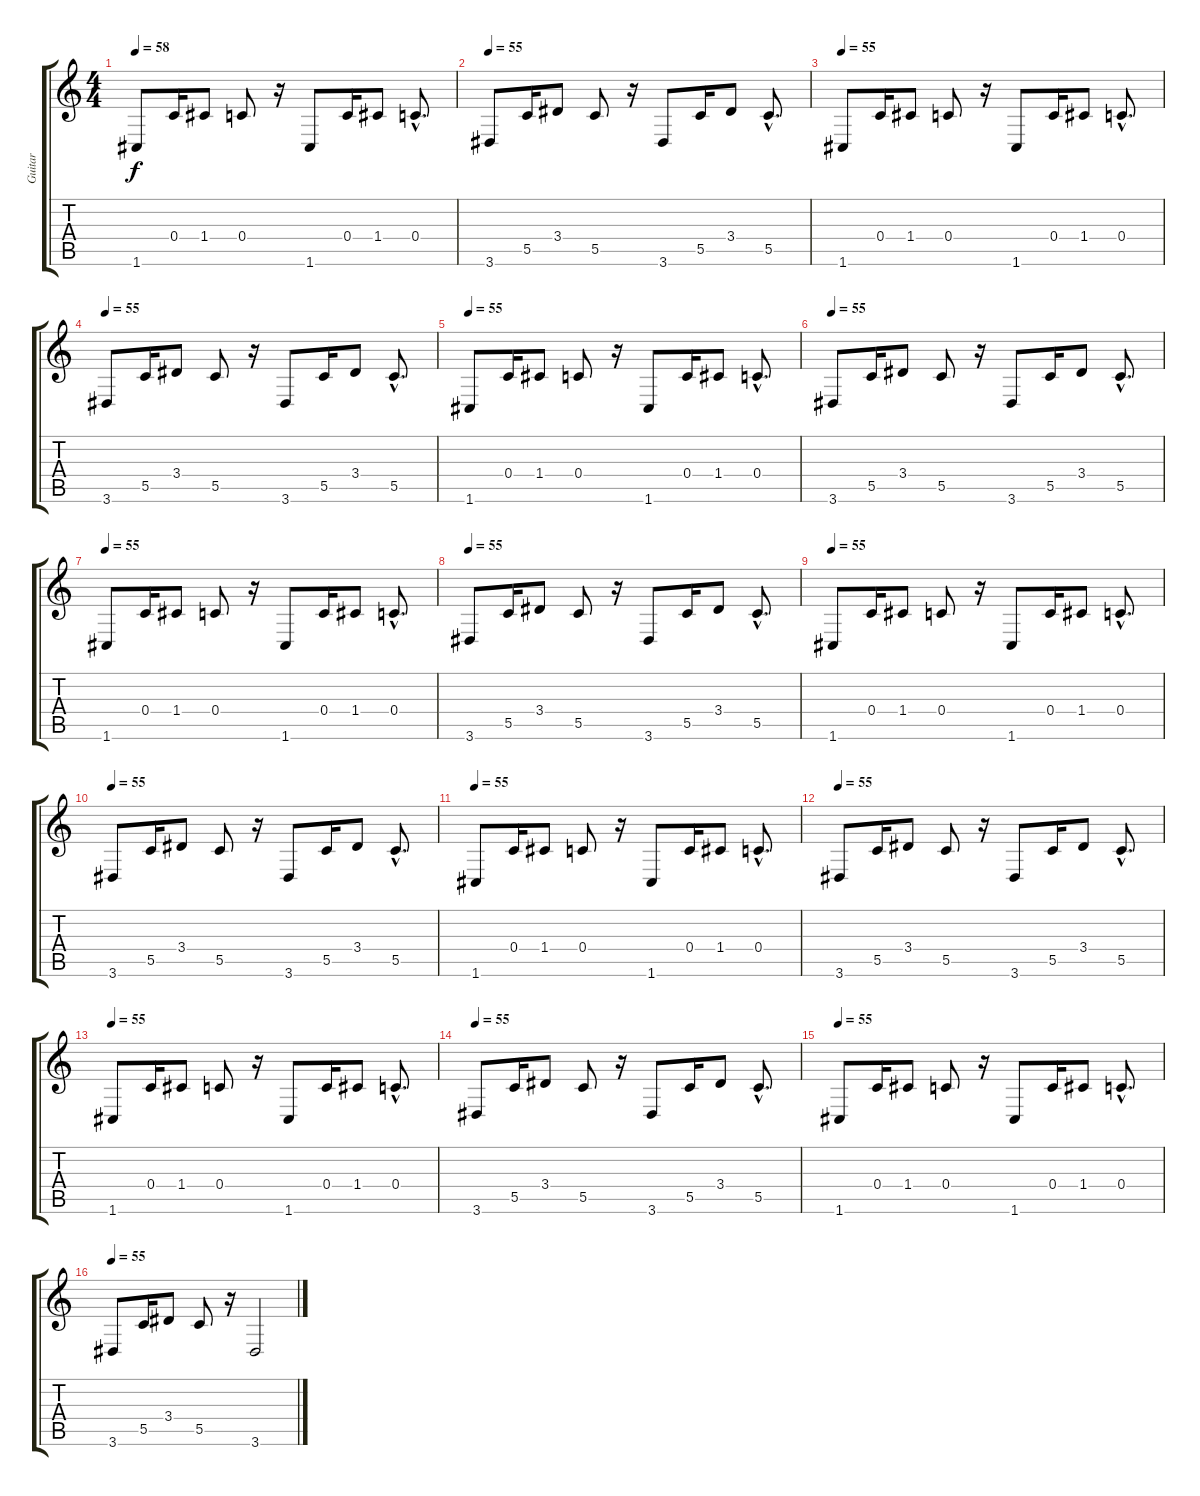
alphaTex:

\track ("Guitar" "Guitar") {instrument overdrivenguitar}
\staff {score tabs}
\tuning (D4 A3 F3 C3 G2 C2) {hide}
\ts (4 4)
\tempo 58
\tempo 55
\tempo 58
\clef g2
\ks c
1.6.8{dy f instrument overdrivenguitar} 0.4.16 1.4.8 0.4.8 r.16 1.6.8 0.4.16 1.4.8 0.4{hac}.8{d} |
\tempo 55
3.6.8 5.5.16 3.4.8 5.5.8 r.16 3.6.8 5.5.16 3.4.8 5.5{hac}.8{d} |
\tempo 55
1.6.8 0.4.16 1.4.8 0.4.8 r.16 1.6.8 0.4.16 1.4.8 0.4{hac}.8{d} |
\tempo 55
3.6.8 5.5.16 3.4.8 5.5.8 r.16 3.6.8 5.5.16 3.4.8 5.5{hac}.8{d} |
\tempo 55
1.6.8 0.4.16 1.4.8 0.4.8 r.16 1.6.8 0.4.16 1.4.8 0.4{hac}.8{d} |
\tempo 55
3.6.8 5.5.16 3.4.8 5.5.8 r.16 3.6.8 5.5.16 3.4.8 5.5{hac}.8{d} |
\tempo 55
1.6.8 0.4.16 1.4.8 0.4.8 r.16 1.6.8 0.4.16 1.4.8 0.4{hac}.8{d} |
\tempo 55
3.6.8 5.5.16 3.4.8 5.5.8 r.16 3.6.8 5.5.16 3.4.8 5.5{hac}.8{d} |
\tempo 55
1.6.8 0.4.16 1.4.8 0.4.8 r.16 1.6.8 0.4.16 1.4.8 0.4{hac}.8{d} |
\tempo 55
3.6.8 5.5.16 3.4.8 5.5.8 r.16 3.6.8 5.5.16 3.4.8 5.5{hac}.8{d} |
\tempo 55
1.6.8 0.4.16 1.4.8 0.4.8 r.16 1.6.8 0.4.16 1.4.8 0.4{hac}.8{d} |
\tempo 55
3.6.8 5.5.16 3.4.8 5.5.8 r.16 3.6.8 5.5.16 3.4.8 5.5{hac}.8{d} |
\tempo 55
1.6.8 0.4.16 1.4.8 0.4.8 r.16 1.6.8 0.4.16 1.4.8 0.4{hac}.8{d} |
\tempo 55
3.6.8 5.5.16 3.4.8 5.5.8 r.16 3.6.8 5.5.16 3.4.8 5.5{hac}.8{d} |
\tempo 55
1.6.8 0.4.16 1.4.8 0.4.8 r.16 1.6.8 0.4.16 1.4.8 0.4{hac}.8{d} |
\tempo 55
3.6.8 5.5.16 3.4.8 5.5.8 r.16 3.6.2
